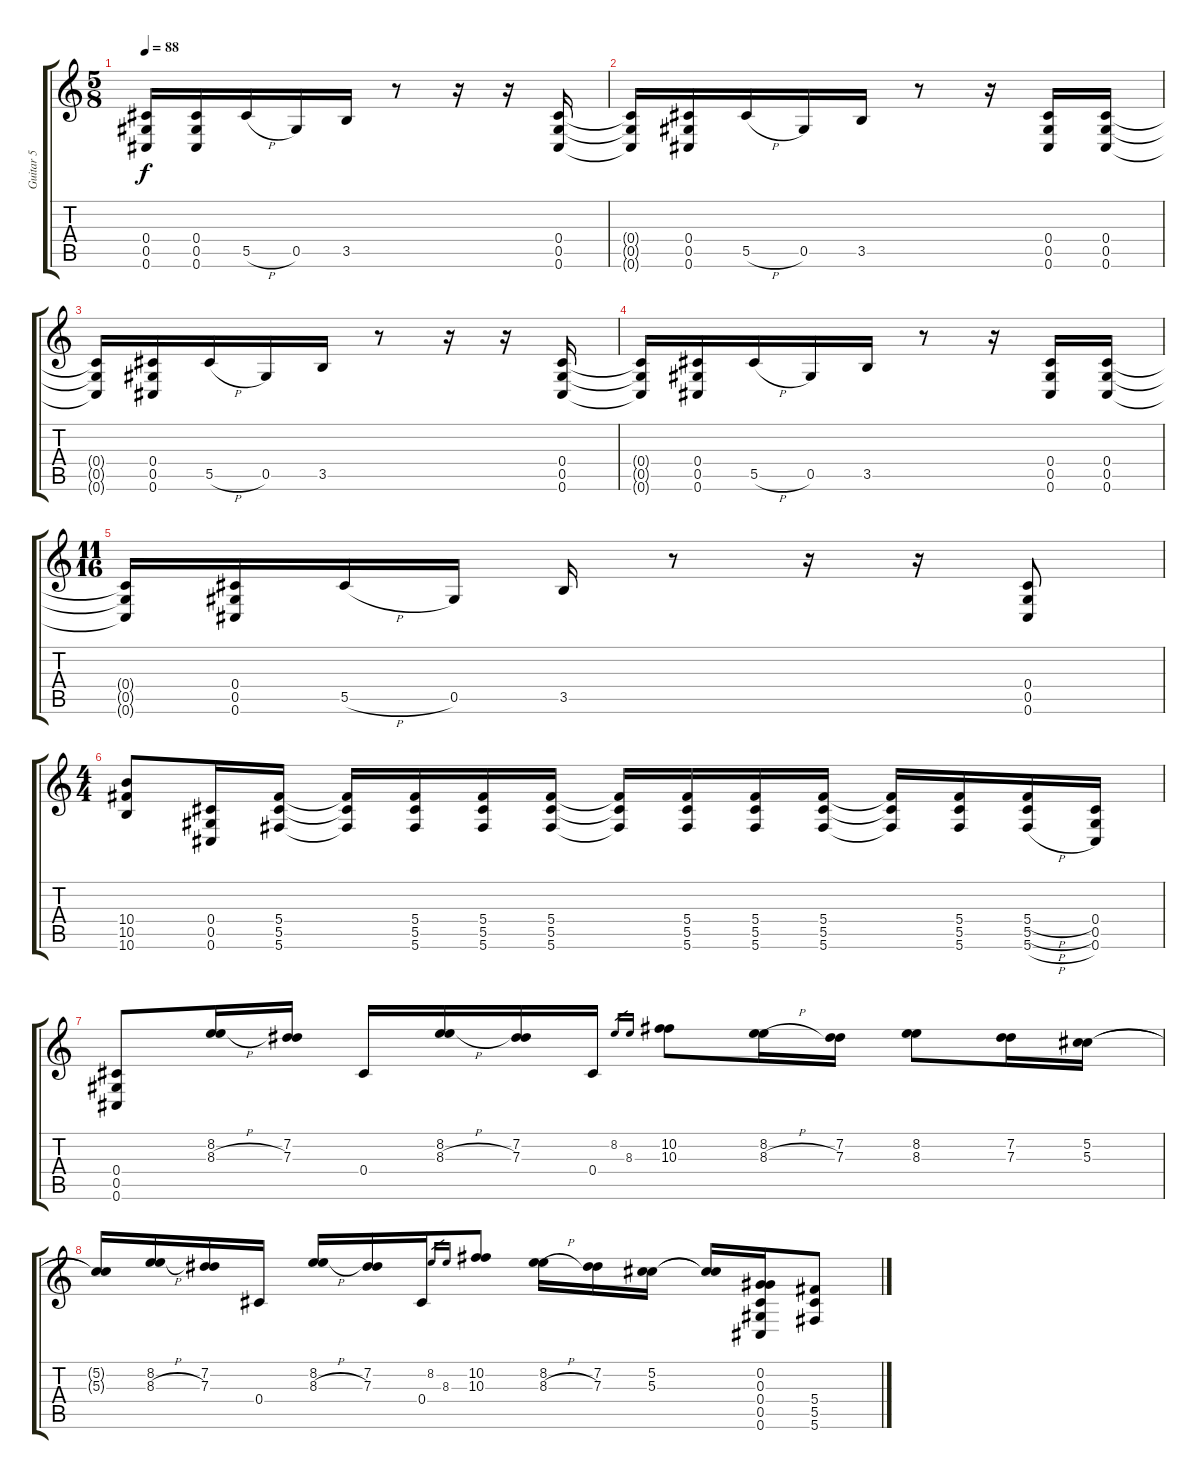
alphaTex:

\track ("Guitar 5" "Guitar 5") {instrument overdrivenguitar}
\staff {score tabs}
\tuning (F4 Ab3 Ab3 Db3 Ab2 Db2) {hide}
\ts (5 8)
\tempo 88
\clef g2
\ks c
(0.4{t} 0.5{t} 0.6{t}).16{dy f} (0.4 0.5 0.6).16 5.5{h}.16 0.5.16 3.5.16 r.8 r.16 r.16 (0.4 0.5 0.6).16 |
(0.4{t} 0.5{t} 0.6{t}).16 (0.4 0.5 0.6).16 5.5{h}.16 0.5.16 3.5.16 r.8 r.16 (0.4 0.5 0.6).16 (0.4 0.5 0.6).16 |
(0.4{t} 0.5{t} 0.6{t}).16 (0.4 0.5 0.6).16 5.5{h}.16 0.5.16 3.5.16 r.8 r.16 r.16 (0.4 0.5 0.6).16 |
(0.4{t} 0.5{t} 0.6{t}).16 (0.4 0.5 0.6).16 5.5{h}.16 0.5.16 3.5.16 r.8 r.16 (0.4 0.5 0.6).16 (0.4 0.5 0.6).16 |
\ts (11 16)
(0.4{t} 0.5{t} 0.6{t}).16 (0.4 0.5 0.6).16 5.5{h}.16 0.5.16 3.5.16 r.8 r.16 r.16 (0.4 0.5 0.6).8 |
\ts (4 4)
(10.4 10.5 10.6).8 (0.4 0.5 0.6).16 (5.4 5.5 5.6).16 (5.4{t} 5.5{t} 5.6{t}).16 (5.4 5.5 5.6).16 (5.4 5.5 5.6).16 (5.4 5.5 5.6).16 (5.4{t} 5.5{t} 5.6{t}).16 (5.4 5.5 5.6).16 (5.4 5.5 5.6).16 (5.4 5.5 5.6).16 (5.4{t} 5.5{t} 5.6{t}).16 (5.4 5.5 5.6).16 (5.4{h} 5.5{h} 5.6{h}).16 (0.4 0.5 0.6).16 |
(0.4 0.5 0.6).8 (8.2{h} 8.3{h}).16 (7.2 7.3).16 0.4.16 (8.2{h} 8.3{h}).16 (7.2 7.3).16 0.4.16 8.2.16{gr} 8.3.16{gr} (10.2 10.3).8 (8.2{h} 8.3{h}).16 (7.2 7.3).16 (8.2 8.3).8 (7.2 7.3).16 (5.2 5.3).16 |
(5.2{t} 5.3{t}).16 (8.2{h} 8.3{h}).16 (7.2 7.3).16 0.4.16 (8.2{h} 8.3{h}).16 (7.2 7.3).16 0.4.16 8.2.16{gr} 8.3.16{gr} (10.2 10.3).8 (8.2{h} 8.3{h}).16 (7.2 7.3).16 (5.2 5.3).16 (5.2{t} 5.3{t}).16 (0.2 0.3 0.4 0.5 0.6).16 (5.4{ss} 5.5{ss} 5.6{ss}).8
